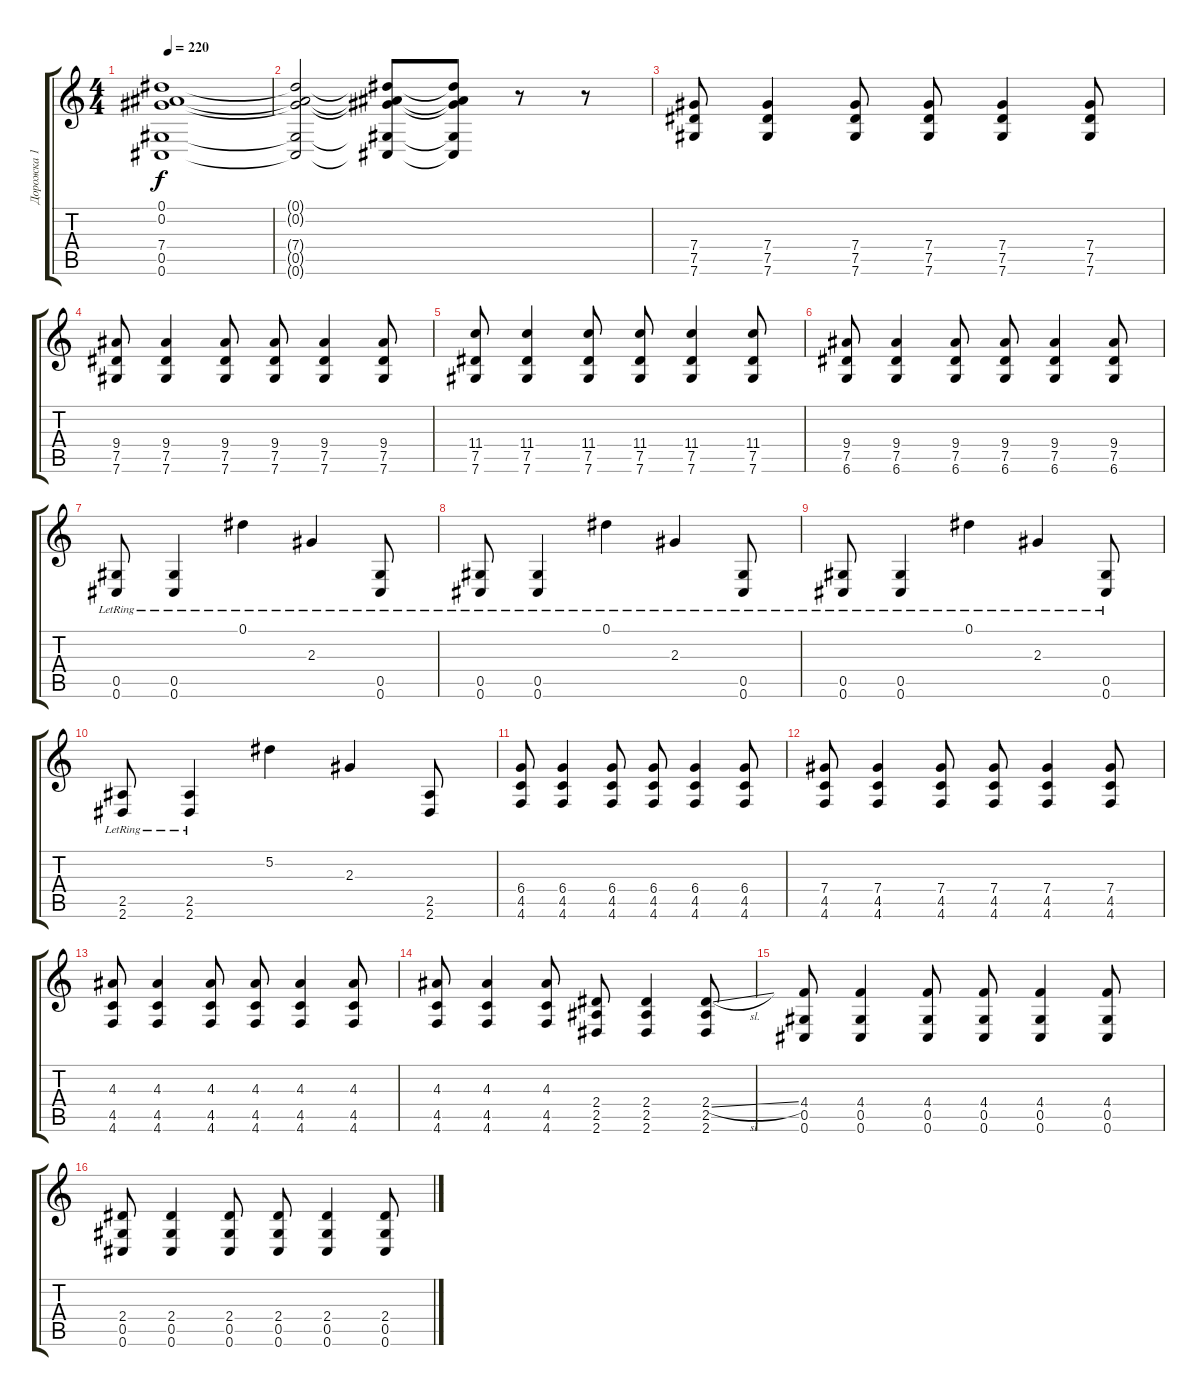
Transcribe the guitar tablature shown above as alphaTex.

\track ("Дорожка 1" "Дорожка 1") {instrument distortionguitar}
\staff {score tabs}
\tuning (Eb4 Bb3 Gb3 Db3 Ab2 Db2) {hide}
\ts (4 4)
\tempo 220
\clef g2
\ks c
(0.1 0.2 7.4 0.5 0.6).1{dy f} |
(0.1{t} 0.2{t} 7.4{t} 0.5{t} 0.6{t}).2 (0.1{t} 0.2{t} 7.4{t} 0.5{t} 0.6{t}).8 (0.1{t} 0.2{t} 7.4{t} 0.5{t} 0.6{t}).8 r.8 r.8 |
(7.4 7.5 7.6).8 (7.4 7.5 7.6).4 (7.4 7.5 7.6).8 (7.4 7.5 7.6).8 (7.4 7.5 7.6).4 (7.4 7.5 7.6).8 |
(9.4 7.5 7.6).8 (9.4 7.5 7.6).4 (9.4 7.5 7.6).8 (9.4 7.5 7.6).8 (9.4 7.5 7.6).4 (9.4 7.5 7.6).8 |
(11.4 7.5 7.6).8 (11.4 7.5 7.6).4 (11.4 7.5 7.6).8 (11.4 7.5 7.6).8 (11.4 7.5 7.6).4 (11.4 7.5 7.6).8 |
(9.4 7.5 6.6).8 (9.4 7.5 6.6).4 (9.4 7.5 6.6).8 (9.4 7.5 6.6).8 (9.4 7.5 6.6).4 (9.4 7.5 6.6).8 |
(0.5{lr} 0.6{lr}).8 (0.5{lr} 0.6{lr}).4 0.1{lr}.4 2.3{lr}.4 (0.5{lr} 0.6{lr}).8 |
(0.5{lr} 0.6{lr}).8 (0.5{lr} 0.6{lr}).4 0.1{lr}.4 2.3{lr}.4 (0.5{lr} 0.6{lr}).8 |
(0.5{lr} 0.6{lr}).8 (0.5{lr} 0.6{lr}).4 0.1{lr}.4 2.3{lr}.4 (0.5{lr} 0.6{lr}).8 |
(2.5{lr} 2.6{lr}).8 (2.5{lr} 2.6{lr}).4 5.2.4 2.3.4 (2.5 2.6).8 |
(6.4 4.5 4.6).8 (6.4 4.5 4.6).4 (6.4 4.5 4.6).8 (6.4 4.5 4.6).8 (6.4 4.5 4.6).4 (6.4 4.5 4.6).8 |
(7.4 4.5 4.6).8 (7.4 4.5 4.6).4 (7.4 4.5 4.6).8 (7.4 4.5 4.6).8 (7.4 4.5 4.6).4 (7.4 4.5 4.6).8 |
(4.3 4.5 4.6).8 (4.3 4.5 4.6).4 (4.3 4.5 4.6).8 (4.3 4.5 4.6).8 (4.3 4.5 4.6).4 (4.3 4.5 4.6).8 |
(4.3 4.5 4.6).8 (4.3 4.5 4.6).4 (4.3 4.5 4.6).8 (2.4 2.5 2.6).8 (2.4 2.5 2.6).4 (2.4{sl} 2.5 2.6).8 |
(4.4 0.5 0.6).8 (4.4 0.5 0.6).4 (4.4 0.5 0.6).8 (4.4 0.5 0.6).8 (4.4 0.5 0.6).4 (4.4 0.5 0.6).8 |
(2.4 0.5 0.6).8 (2.4 0.5 0.6).4 (2.4 0.5 0.6).8 (2.4 0.5 0.6).8 (2.4 0.5 0.6).4 (2.4 0.5 0.6).8
